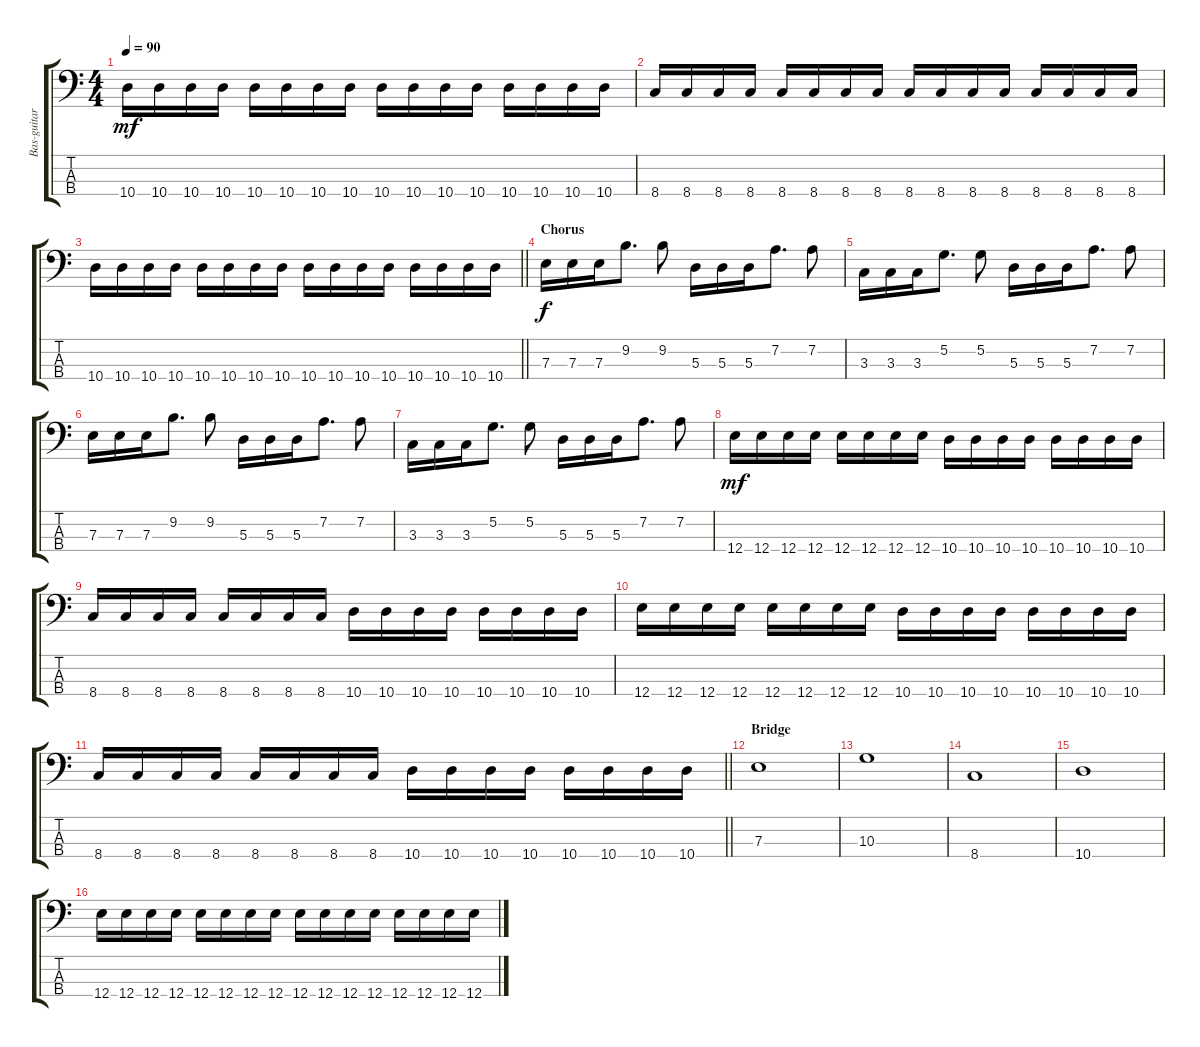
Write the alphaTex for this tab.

\track ("Bas-guitar" "Bas-guitar") {instrument electricbassfinger}
\staff {score tabs}
\tuning (G2 D2 A1 E1) {hide}
\ts (4 4)
\tempo 90
\clef f4
\ks c
10.4.16{dy mf} 10.4.16 10.4.16 10.4.16 10.4.16 10.4.16 10.4.16 10.4.16 10.4.16 10.4.16 10.4.16 10.4.16 10.4.16 10.4.16 10.4.16 10.4.16 |
8.4.16 8.4.16 8.4.16 8.4.16 8.4.16 8.4.16 8.4.16 8.4.16 8.4.16 8.4.16 8.4.16 8.4.16 8.4.16 8.4.16 8.4.16 8.4.16 |
\barLineRight lightlight
10.4.16 10.4.16 10.4.16 10.4.16 10.4.16 10.4.16 10.4.16 10.4.16 10.4.16 10.4.16 10.4.16 10.4.16 10.4.16 10.4.16 10.4.16 10.4.16 |
\section ("" "Chorus")
7.3.16{dy f} 7.3.16 7.3.16 9.2.8{d} 9.2.8 5.3.16 5.3.16 5.3.16 7.2.8{d} 7.2.8 |
3.3.16 3.3.16 3.3.16 5.2.8{d} 5.2.8 5.3.16 5.3.16 5.3.16 7.2.8{d} 7.2.8 |
7.3.16 7.3.16 7.3.16 9.2.8{d} 9.2.8 5.3.16 5.3.16 5.3.16 7.2.8{d} 7.2.8 |
3.3.16 3.3.16 3.3.16 5.2.8{d} 5.2.8 5.3.16 5.3.16 5.3.16 7.2.8{d} 7.2.8 |
12.4.16{dy mf instrument electricbassfinger} 12.4.16 12.4.16 12.4.16 12.4.16 12.4.16 12.4.16 12.4.16 10.4.16 10.4.16 10.4.16 10.4.16 10.4.16 10.4.16 10.4.16 10.4.16 |
8.4.16 8.4.16 8.4.16 8.4.16 8.4.16 8.4.16 8.4.16 8.4.16 10.4.16 10.4.16 10.4.16 10.4.16 10.4.16 10.4.16 10.4.16 10.4.16 |
12.4.16 12.4.16 12.4.16 12.4.16 12.4.16 12.4.16 12.4.16 12.4.16 10.4.16 10.4.16 10.4.16 10.4.16 10.4.16 10.4.16 10.4.16 10.4.16 |
\barLineRight lightlight
8.4.16 8.4.16 8.4.16 8.4.16 8.4.16 8.4.16 8.4.16 8.4.16 10.4.16 10.4.16 10.4.16 10.4.16 10.4.16 10.4.16 10.4.16 10.4.16 |
\section ("" "Bridge")
7.3.1 |
10.3.1 |
8.4.1 |
10.4.1 |
12.4.16 12.4.16 12.4.16 12.4.16 12.4.16 12.4.16 12.4.16 12.4.16 12.4.16 12.4.16 12.4.16 12.4.16 12.4.16 12.4.16 12.4.16 12.4.16
